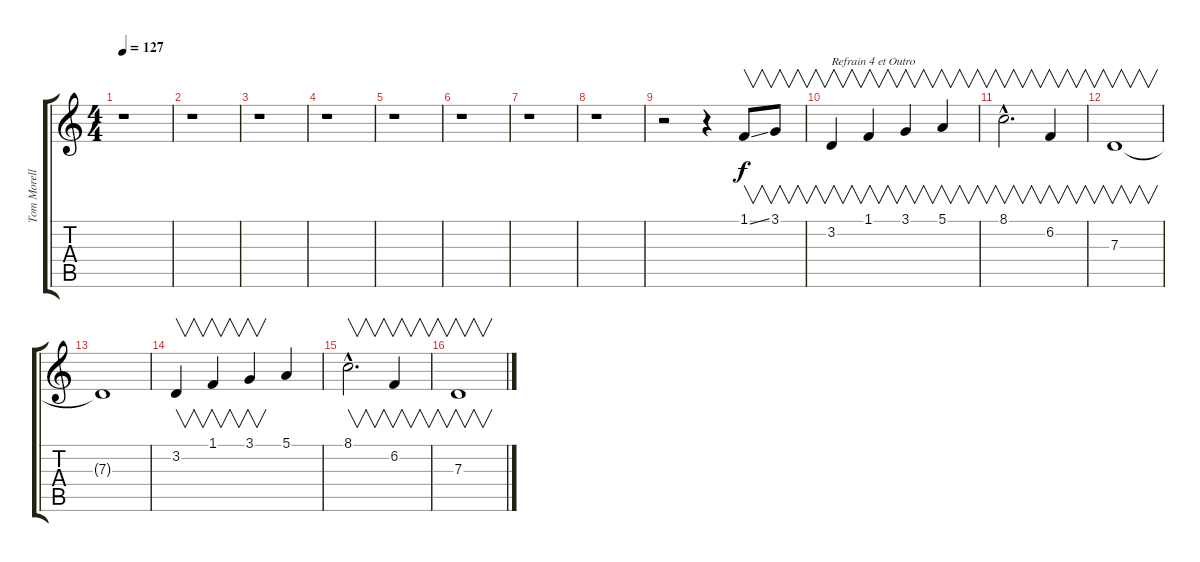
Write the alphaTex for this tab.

\track ("Tom Morello" "Tom Morell") {instrument lead5charang}
\staff {score tabs}
\tuning (E4 B3 G3 D3 A2 E2) {hide}
\ts (4 4)
\tempo 127
\clef g2
\ks c
r.1{dy f} |
r.1 |
r.1 |
r.1 |
r.1 |
r.1 |
r.1 |
r.1 |
r.2 r.4 1.1{ss}.8{v} 3.1.8{v} |
3.2.4{v txt "Refrain 4 et Outro"} 1.1.4{v} 3.1.4{v} 5.1.4{v} |
8.1{hac}.2{v d} 6.2.4{v} |
7.3.1{v} |
7.3{t}.1 |
3.2.4{v} 1.1.4{v} 3.1.4{v} 5.1.4 |
8.1{hac}.2{v d} 6.2.4{v} |
7.3.1{v}
